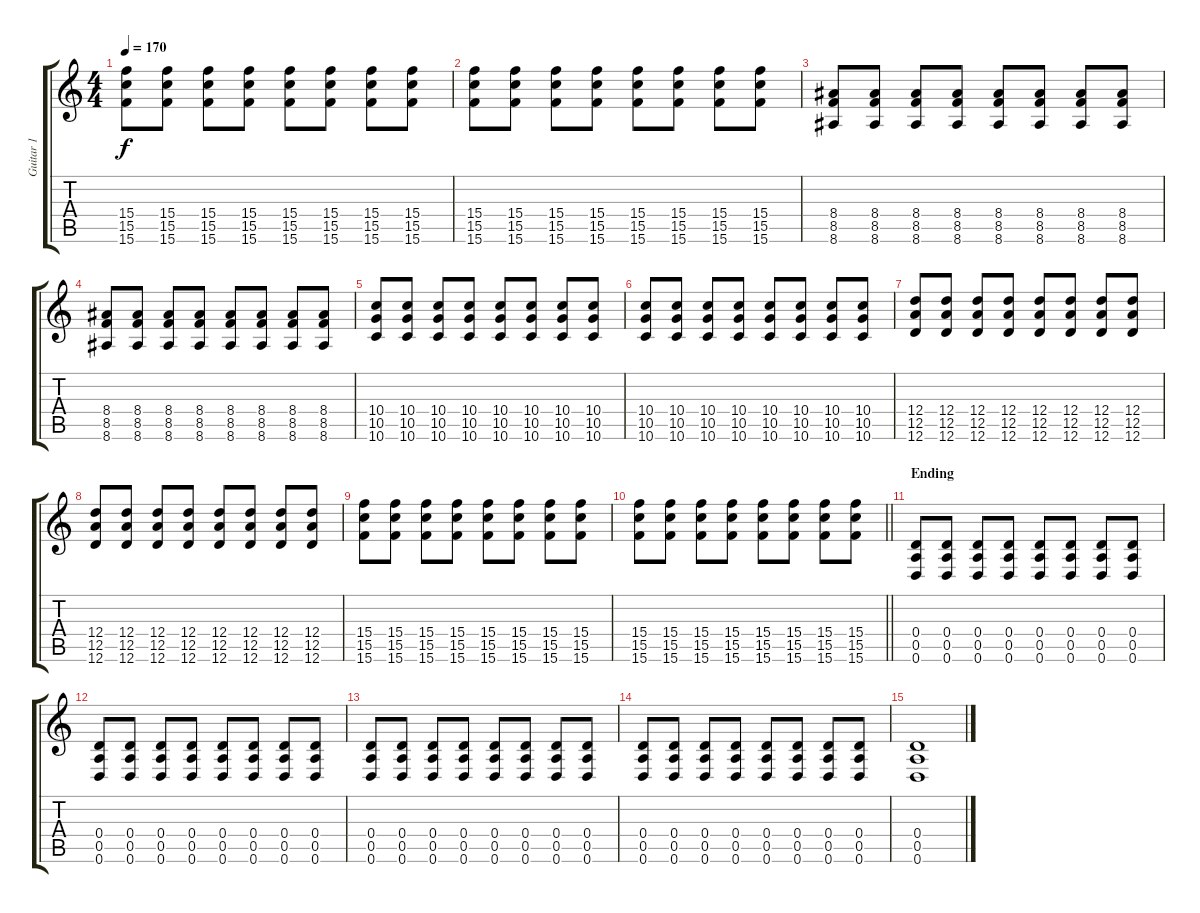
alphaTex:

\track ("Guitar 1" "Guitar 1") {instrument distortionguitar}
\staff {score tabs}
\tuning (E4 B3 G3 D3 A2 D2) {hide}
\ts (4 4)
\tempo 170
\clef g2
\ks c
(15.4 15.5 15.6).8{dy f} (15.4 15.5 15.6).8 (15.4 15.5 15.6).8 (15.4 15.5 15.6).8 (15.4 15.5 15.6).8 (15.4 15.5 15.6).8 (15.4 15.5 15.6).8 (15.4 15.5 15.6).8 |
(15.4 15.5 15.6).8 (15.4 15.5 15.6).8 (15.4 15.5 15.6).8 (15.4 15.5 15.6).8 (15.4 15.5 15.6).8 (15.4 15.5 15.6).8 (15.4 15.5 15.6).8 (15.4 15.5 15.6).8 |
(8.4 8.5 8.6).8 (8.4 8.5 8.6).8 (8.4 8.5 8.6).8 (8.4 8.5 8.6).8 (8.4 8.5 8.6).8 (8.4 8.5 8.6).8 (8.4 8.5 8.6).8 (8.4 8.5 8.6).8 |
(8.4 8.5 8.6).8 (8.4 8.5 8.6).8 (8.4 8.5 8.6).8 (8.4 8.5 8.6).8 (8.4 8.5 8.6).8 (8.4 8.5 8.6).8 (8.4 8.5 8.6).8 (8.4 8.5 8.6).8 |
(10.4 10.5 10.6).8 (10.4 10.5 10.6).8 (10.4 10.5 10.6).8 (10.4 10.5 10.6).8 (10.4 10.5 10.6).8 (10.4 10.5 10.6).8 (10.4 10.5 10.6).8 (10.4 10.5 10.6).8 |
(10.4 10.5 10.6).8 (10.4 10.5 10.6).8 (10.4 10.5 10.6).8 (10.4 10.5 10.6).8 (10.4 10.5 10.6).8 (10.4 10.5 10.6).8 (10.4 10.5 10.6).8 (10.4 10.5 10.6).8 |
(12.4 12.5 12.6).8 (12.4 12.5 12.6).8 (12.4 12.5 12.6).8 (12.4 12.5 12.6).8 (12.4 12.5 12.6).8 (12.4 12.5 12.6).8 (12.4 12.5 12.6).8 (12.4 12.5 12.6).8 |
(12.4 12.5 12.6).8 (12.4 12.5 12.6).8 (12.4 12.5 12.6).8 (12.4 12.5 12.6).8 (12.4 12.5 12.6).8 (12.4 12.5 12.6).8 (12.4 12.5 12.6).8 (12.4 12.5 12.6).8 |
(15.4 15.5 15.6).8 (15.4 15.5 15.6).8 (15.4 15.5 15.6).8 (15.4 15.5 15.6).8 (15.4 15.5 15.6).8 (15.4 15.5 15.6).8 (15.4 15.5 15.6).8 (15.4 15.5 15.6).8 |
\barLineRight lightlight
(15.4 15.5 15.6).8 (15.4 15.5 15.6).8 (15.4 15.5 15.6).8 (15.4 15.5 15.6).8 (15.4 15.5 15.6).8 (15.4 15.5 15.6).8 (15.4 15.5 15.6).8 (15.4 15.5 15.6).8 |
\section ("" "Ending")
(0.4 0.5 0.6).8 (0.4 0.5 0.6).8 (0.4 0.5 0.6).8 (0.4 0.5 0.6).8 (0.4 0.5 0.6).8 (0.4 0.5 0.6).8 (0.4 0.5 0.6).8 (0.4 0.5 0.6).8 |
(0.4 0.5 0.6).8 (0.4 0.5 0.6).8 (0.4 0.5 0.6).8 (0.4 0.5 0.6).8 (0.4 0.5 0.6).8 (0.4 0.5 0.6).8 (0.4 0.5 0.6).8 (0.4 0.5 0.6).8 |
(0.4 0.5 0.6).8 (0.4 0.5 0.6).8 (0.4 0.5 0.6).8 (0.4 0.5 0.6).8 (0.4 0.5 0.6).8 (0.4 0.5 0.6).8 (0.4 0.5 0.6).8 (0.4 0.5 0.6).8 |
(0.4 0.5 0.6).8 (0.4 0.5 0.6).8 (0.4 0.5 0.6).8 (0.4 0.5 0.6).8 (0.4 0.5 0.6).8 (0.4 0.5 0.6).8 (0.4 0.5 0.6).8 (0.4 0.5 0.6).8 |
(0.4 0.5 0.6).1
